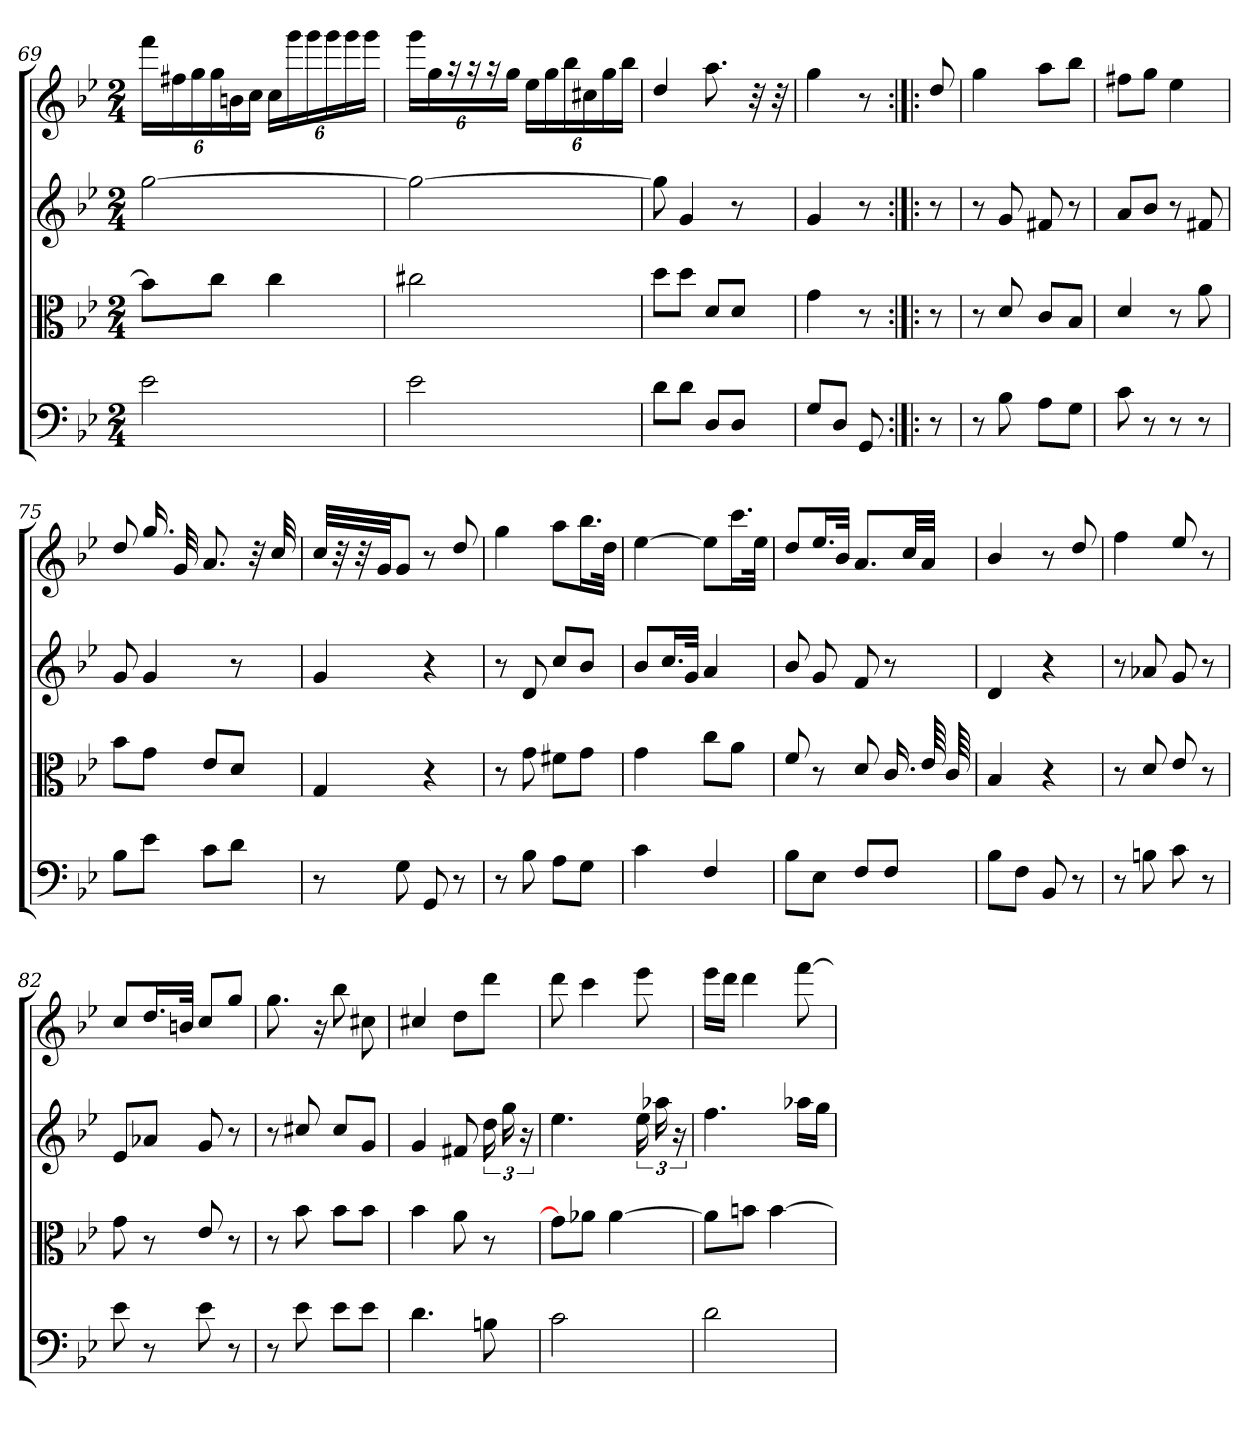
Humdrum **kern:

**kern	**kern	**kern	**kern
*part4	*part3	*part2	*part1
*staff4	*staff3	*staff2	*staff1
*clefF4	*clefC3	*clefG2	*clefG2
*k[b-e-]	*k[b-e-]	*k[b-e-]	*k[b-e-]
*g:	*g:	*g:	*g:
*M2/4	*M2/4	*M2/4	*M2/4
=69	=69	=69	=69
2e-\	8b\L]	[2gg\	24fff\LL
.	.	.	24ff#X\
.	.	.	24gg\
.	8cc\J	.	24gg\
.	.	.	24bn\
.	.	.	24cc\JJ
.	4cc\	.	24cc\LL
.	.	.	24ggg\
.	.	.	24ggg\
.	.	.	24ggg\
.	.	.	24ggg\
.	.	.	24ggg\JJ
=70	=70	=70	=70
2e-\	2cc#X\	2gg\_	24ggg\LL
.	.	.	24gg\
.	.	.	24r
.	.	.	24r
.	.	.	24r
.	.	.	24gg\JJ
.	.	.	24ee-\LL
.	.	.	24gg\
.	.	.	24bb-\
.	.	.	24cc#X\
.	.	.	24gg\
.	.	.	24bb-\JJ
=71	=71	=71	=71
8d\L	8dd\L	8gg\]	4dd/
8d\J	8dd\J	4g/	.
8D/L	8d/L	.	8.aa\
8D/J	8d/J	8r	.
.	.	.	32r
.	.	.	32r
=72	=72	=72	=72
8G/L	4g\	4g/	4gg\
8D/J	.	.	.
8GG/	8r	8r	8r
=:|!|:	=:|!|:	=:|!|:	=:|!|:
8r	8r	8r	8dd/
=73	=73	=73	=73
8r	8r	8r	4gg\
8B-\	8d/	8g/	.
8A\L	8c/L	8f#X/	8aa\L
8G\J	8B-/J	8r	8bb-\J
=74	=74	=74	=74
8c\	4d/	8a/L	8ff#X\L
8r	.	8b-/J	8gg\J
8r	8r	8r	4ee-\
8r	8a\	8f#X/	.
=75	=75	=75	=75
8B-\L	8b-\L	8g/	8dd/
8e-\J	8g\J	4g/	16.gg/
.	.	.	32g/
8c\L	8e-/L	.	8.a/
8d\J	8d/J	8r	.
.	.	.	32r
.	.	.	32cc/
=76	=76	=76	=76
8r	4G/	4g/	32cc/LLL
.	.	.	32r
.	.	.	32r
.	.	.	32g/JJ
8G\	.	.	8g/J
8GG/	4r	4r	8r
8r	.	.	8dd/
=77	=77	=77	=77
8r	8r	8r	4gg\
8B-\	8g\	8d/	.
8A\L	8f#X\L	8cc/L	8aa\L
8G\J	8g\J	8b-/J	16.bb-\L
.	.	.	32dd\JJk
=78	=78	=78	=78
4c\	4g\	8b-/L	[4ee-\
.	.	16.cc/L	.
.	.	32g/JJk	.
4F/	8cc\L	4a/	8ee-\L]
.	8a\J	.	16.ccc\L
.	.	.	32ee-\JJk
=79	=79	=79	=79
8B-\L	8f/	8b-/	8dd/L
8E-\J	8r	8g/	16.ee-/L
.	.	.	32b-/JJk
8F/L	8d/	8f/	8.a/L
8F/J	16.c/	8r	.
.	.	.	32cc/LL
.	64e-/	.	32a/JJJ
.	64c/	.	.
=80	=80	=80	=80
8B-\L	4B-/	4d/	4b-/
8F\J	.	.	.
8BB-/	4r	4r	8r
8r	.	.	8dd/
=81	=81	=81	=81
8r	8r	8r	4ff\
8Bn\	8d/	8a-X/	.
8c\	8e-/	8g/	8ee-/
8r	8r	8r	8r
=82	=82	=82	=82
8e-\	8g\	8e-/L	8cc/L
8r	8r	8a-X/J	16.dd/L
.	.	.	32bn/JJk
8e-\	8e-/	8g/	8cc/L
8r	8r	8r	8gg/J
=83	=83	=83	=83
8r	8r	8r	8.gg\
8e-\	8b-\	8cc#X/	.
.	.	.	16r
8e-\L	8b-\L	8cc#/L	8bb-\
8e-\J	8b-\J	8g/J	8cc#X\
=84	=84	=84	=84
4.d\	4b-\	4g/	4cc#X/
.	8a\	8f#X/	8dd\L
8Bn\	8r	24dd\	8ddd\J
.	.	24gg\	.
.	.	24r	.
=85	=85	=85	=85
2c\	8g\L]	4.ee-\	8ddd\
.	8a-X\J	.	4ccc\
.	[4a-\	.	.
.	.	24ee-\	8eee-\
.	.	24aa-X\	.
.	.	24r	.
=86	=86	=86	=86
2d\	8a-\L]	4.ff\	16eee-\LL
.	.	.	16ddd\JJ
.	8bn\J	.	4ddd\
.	[4b\	.	.
.	.	16aa-X\LL	[8fff\
.	.	16gg\JJ	.
=	=	=	=
*-	*-	*-	*-
